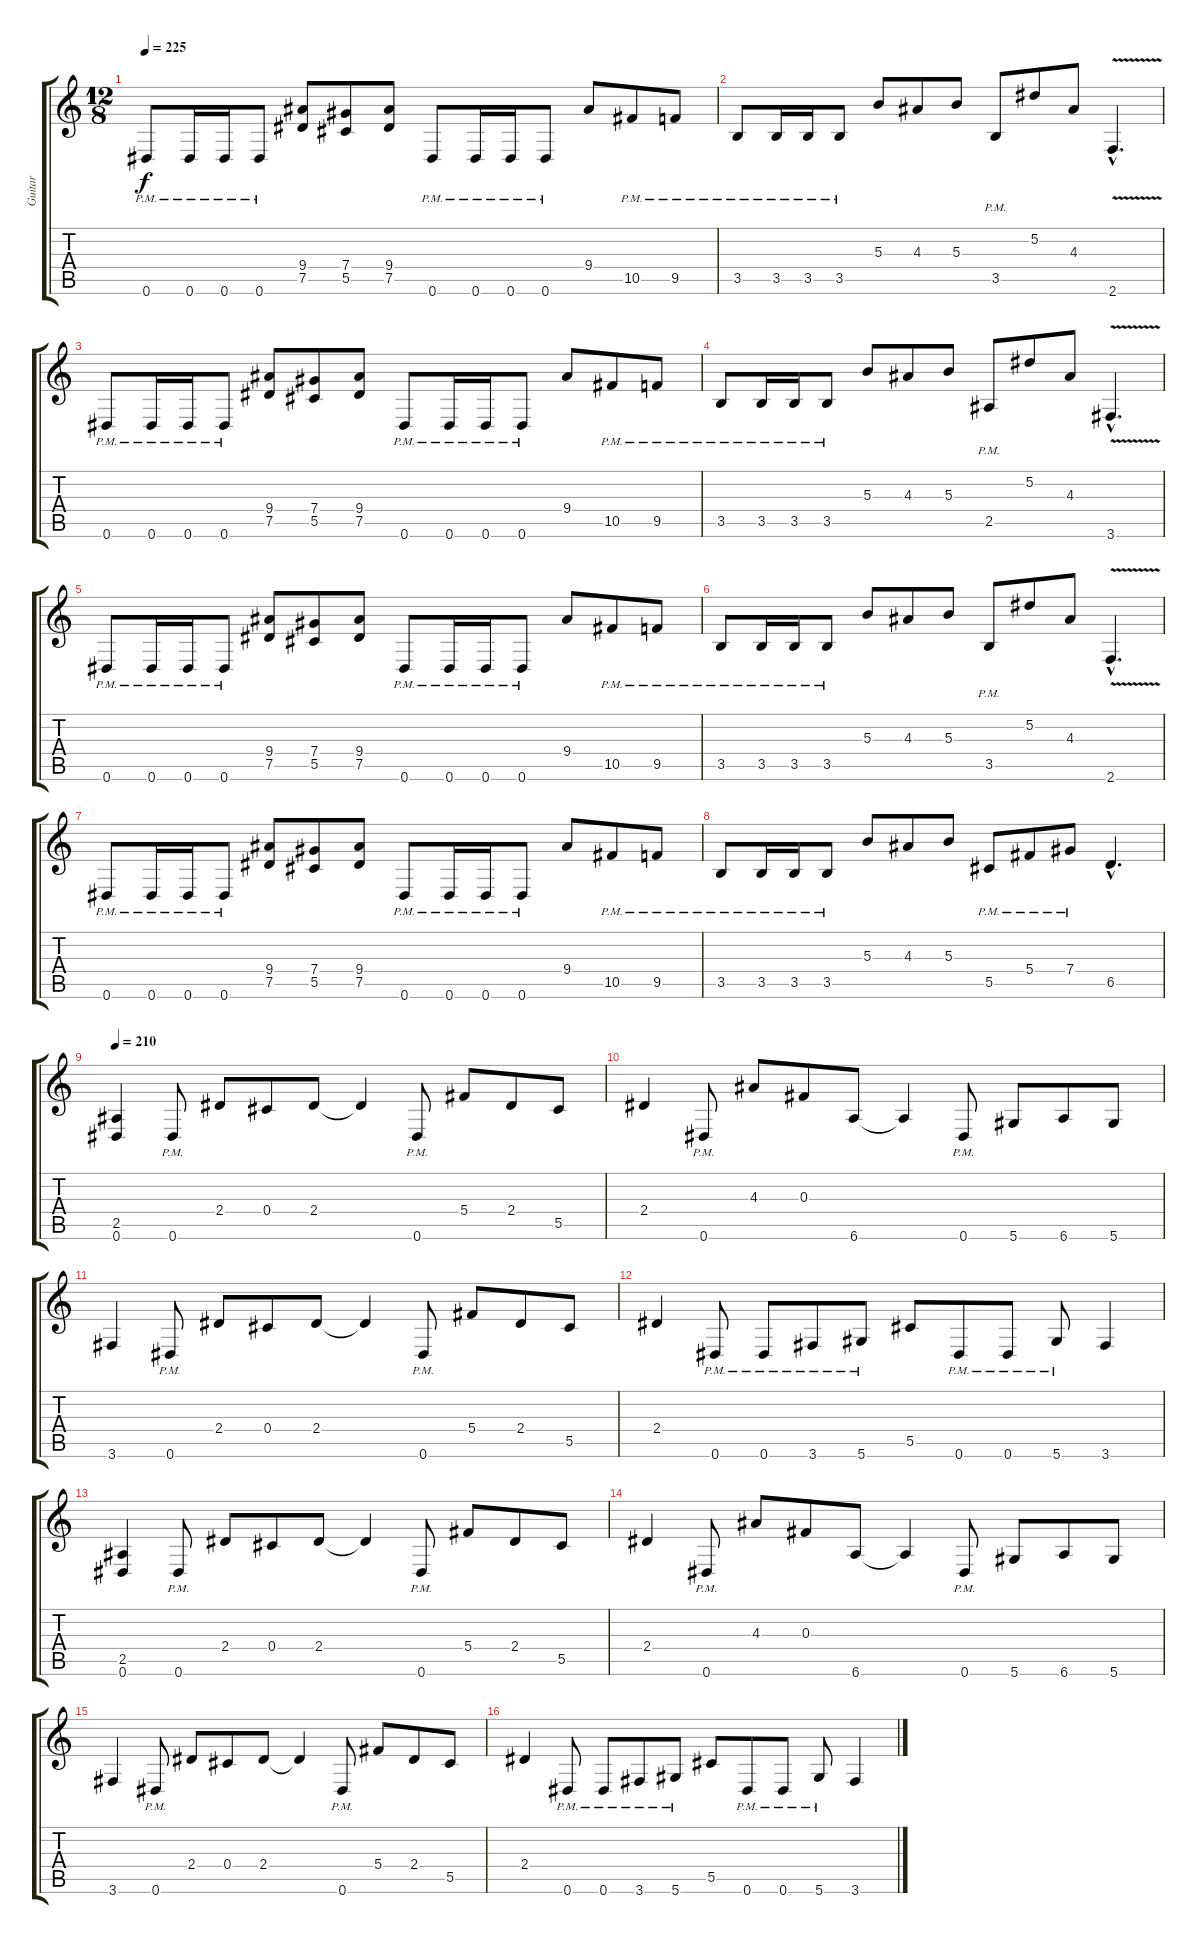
\track ("Guitar" "Guitar") {instrument overdrivenguitar}
\staff {score tabs}
\tuning (Eb4 Bb3 Gb3 Db3 Ab2 Eb2) {hide}
\ts (12 8)
\tempo 225
\clef g2
\ks c
0.6{pm}.8{dy f} 0.6{pm}.16 0.6{pm}.16 0.6{pm}.8 (9.4 7.5).8 (7.4 5.5).8 (9.4 7.5).8 0.6{pm}.8 0.6{pm}.16 0.6{pm}.16 0.6{pm}.8 9.4.8 10.5{pm}.8 9.5{pm}.8 |
3.5{pm}.8 3.5{pm}.16 3.5{pm}.16 3.5{pm}.8 5.3.8 4.3.8 5.3.8 3.5{pm}.8 5.2.8 4.3.8 2.6{v hac}.4{d} |
0.6{pm}.8 0.6{pm}.16 0.6{pm}.16 0.6{pm}.8 (9.4 7.5).8 (7.4 5.5).8 (9.4 7.5).8 0.6{pm}.8 0.6{pm}.16 0.6{pm}.16 0.6{pm}.8 9.4.8 10.5{pm}.8 9.5{pm}.8 |
3.5{pm}.8 3.5{pm}.16 3.5{pm}.16 3.5{pm}.8 5.3.8 4.3.8 5.3.8 2.5{pm}.8 5.2.8 4.3.8 3.6{v hac}.4{d} |
0.6{pm}.8 0.6{pm}.16 0.6{pm}.16 0.6{pm}.8 (9.4 7.5).8 (7.4 5.5).8 (9.4 7.5).8 0.6{pm}.8 0.6{pm}.16 0.6{pm}.16 0.6{pm}.8 9.4.8 10.5{pm}.8 9.5{pm}.8 |
3.5{pm}.8 3.5{pm}.16 3.5{pm}.16 3.5{pm}.8 5.3.8 4.3.8 5.3.8 3.5{pm}.8 5.2.8 4.3.8 2.6{v hac}.4{d} |
0.6{pm}.8 0.6{pm}.16 0.6{pm}.16 0.6{pm}.8 (9.4 7.5).8 (7.4 5.5).8 (9.4 7.5).8 0.6{pm}.8 0.6{pm}.16 0.6{pm}.16 0.6{pm}.8 9.4.8 10.5{pm}.8 9.5{pm}.8 |
3.5{pm}.8 3.5{pm}.16 3.5{pm}.16 3.5{pm}.8 5.3.8 4.3.8 5.3.8 5.5{pm}.8 5.4{pm}.8 7.4{pm}.8 6.5{hac}.4{d} |
\tempo 210
(2.5 0.6).4 0.6{pm}.8 2.4.8 0.4.8 2.4.8 2.4{t}.4 0.6{pm}.8 5.4.8 2.4.8 5.5.8 |
2.4.4 0.6{pm}.8 4.3.8 0.3.8 6.6.8 6.6{t}.4 0.6{pm}.8 5.6.8 6.6.8 5.6.8 |
3.6.4 0.6{pm}.8 2.4.8 0.4.8 2.4.8 2.4{t}.4 0.6{pm}.8 5.4.8 2.4.8 5.5.8 |
2.4.4 0.6{pm}.8 0.6{pm}.8 3.6{pm}.8 5.6{pm}.8 5.5.8 0.6{pm}.8 0.6{pm}.8 5.6{pm}.8 3.6.4 |
(2.5 0.6).4 0.6{pm}.8 2.4.8 0.4.8 2.4.8 2.4{t}.4 0.6{pm}.8 5.4.8 2.4.8 5.5.8 |
2.4.4 0.6{pm}.8 4.3.8 0.3.8 6.6.8 6.6{t}.4 0.6{pm}.8 5.6.8 6.6.8 5.6.8 |
3.6.4 0.6{pm}.8 2.4.8 0.4.8 2.4.8 2.4{t}.4 0.6{pm}.8 5.4.8 2.4.8 5.5.8 |
2.4.4 0.6{pm}.8 0.6{pm}.8 3.6{pm}.8 5.6{pm}.8 5.5.8 0.6{pm}.8 0.6{pm}.8 5.6{pm}.8 3.6.4
